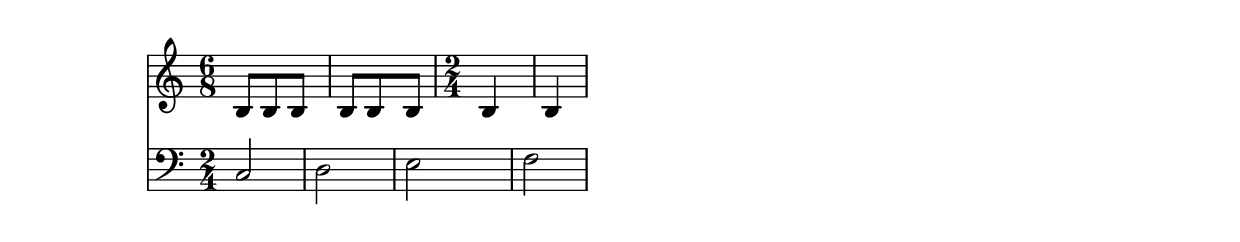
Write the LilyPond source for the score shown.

%% Do not edit this file; it is auto-generated from LSR http://lsr.dsi.unimi.it
%% This file is in the public domain.
\version "2.11.38"

\header {
  lsrtags = "rhythms, contexts-and-engravers"
 texidoc = "
The @code{measureLength} property, together with
@code{measurePosition}, determines when a bar line is needed. However,
when using @code{\\compressMusic}, the scaling of durations makes it
difficult to change time signatures without making a mess of it.
Therefore, @code{measureLength} has to be set manually, using the
@code{ly:make-moment} callback. The second argument must be the same as
the second argument of @code{\\compressMusic}. 
" }
% begin verbatim
\layout {
  \context {
    \Score
    \remove "Timing_translator"
    \remove "Default_bar_line_engraver"
  }
  \context {
    \Staff
    \consists "Timing_translator"
    \consists "Default_bar_line_engraver"
  }
}

<<
  \new Staff {
    \compressMusic #'(8 . 5) {
      \time 6/8
      \set Timing.measureLength = #(ly:make-moment 3 5)
      b8 b b b b b
      \time 2/4
      \set Timing.measureLength = #(ly:make-moment 2 5)
      b4 b
    }
  }
  \new Staff {
    \clef bass
    \time 2/4
    c2 d e f
  }
>>
